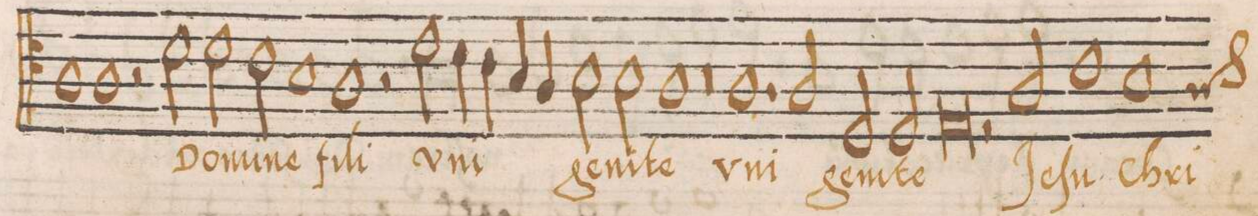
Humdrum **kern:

**kern	**text
*I"ALTVS	*
*clefC4	*
*k[]	*
*met(c|)	*
*M2/1	*
1A	.
=39	=39
1A	.
2r	.
2d\	Do-
=40	=40
2d\	-mi-
2c\	-ne
1B	fi-
=41	=41
1A	-li
2r	.
2e\	v-
=42	=42
4d\	-ni-
4c\	.
4B/	.
4A/	.
2B\	-ge-
2B\	-ni-
=43	=43
1A	-te
1r	.
=44	=44
1r	.
1.A	v-
=45	=45
2A/	-ni-
2D/	-ge-
2D/	-ni-
=46	=46
0E	-te
=47	=47
2r	.
2A/	Je-
1c	-ſu
=48	=48
*custos:A	*
1B	Chri-
*-	*-
